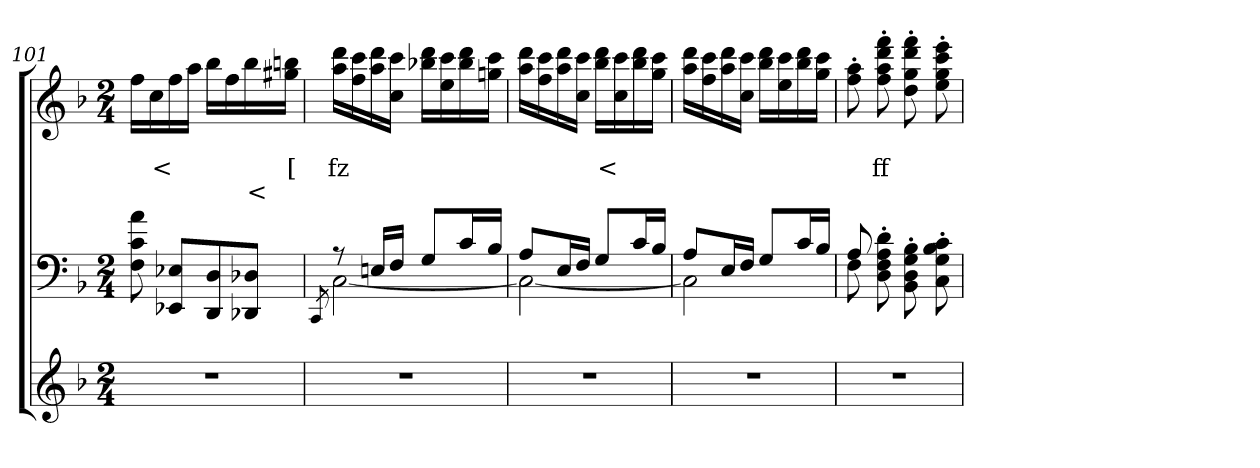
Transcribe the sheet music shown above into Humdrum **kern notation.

**kern	**kern	**kern	**text	**text	**text
*part3	*part2	*part1	*part1	*part1	*part1
*staff3	*staff2	*staff1	*staff1	*staff1	*staff1
*clefG2	*clefF4	*clefG2	*	*	*
*k[b-]	*k[b-]	*k[b-]	*	*	*
*M2/4	*M2/4	*M2/4	*	*	*
=101	=101	=101	=101	=101	=101
2r	8a 8c 8F	16ffLL	.	.	.
.	.	16cc	.	<	.
.	8E-X 8EE-XL	16ff	.	.	.
.	.	16aaJJ	.	.	.
.	8D 8DD	16bb-LL	.	.	.
.	.	16ff	.	.	.
.	8D-X 8DD-XJ	16bb-	.	.	<
.	.	16bbn 16gg#XJJ	.	[	.
=102	=102	=102	=102	=102	=102
*	*^	*	*	*	*
.	.	8qCC/	.	.	.	.
2r	8r	[2C	16ddd 16aaLL	.	fz	.
.	.	.	16ccc 16ff	.	.	.
.	16EnLL	.	16ddd 16aa	.	.	.
.	16FJJ	.	16ccc 16ccJJ	.	.	.
.	8GL	.	16ddd 16bb-XLL	.	.	.
.	.	.	16ccc 16ee	.	.	.
.	16cL	.	16ddd 16bb-	.	.	.
.	16B-JJ	.	16ccc 16ggnJJ	.	.	.
=103	=103	=103	=103	=103	=103	=103
2r	8AL	2C_	16ddd 16aaLL	.	.	.
.	.	.	16ccc 16ff	.	.	.
.	16E	.	16ddd 16aa	.	.	.
.	16FJJ	.	16ccc 16ccJJ	.	.	.
.	8GL	.	16ddd 16bb-LL	.	<	.
.	.	.	16ccc 16cc	.	.	.
.	16cL	.	16ddd 16bb-	.	.	.
.	16B-JJ	.	16ccc 16ggJJ	.	.	.
=104	=104	=104	=104	=104	=104	=104
2r	8AL	2C]	16ddd 16aaLL	.	.	.
.	.	.	16ccc 16ff	.	.	.
.	16E	.	16ddd 16aa	.	.	.
.	16FJJ	.	16ccc 16ccJJ	.	.	.
.	8GL	.	16ddd 16bb-LL	.	.	.
.	.	.	16ccc 16ee	.	.	.
.	16cL	.	16ddd 16bb-	.	.	.
.	16B-JJ	.	16ccc 16ggJJ	.	.	.
=105	=105	=105	=105	=105	=105	=105
2r	8A	8F	8aa'> 8ff'>	.	.	.
.	4.ryy	8d'> 8A'> 8F'> 8D'>	8fff'> 8ddd'> 8aa'> 8ff'>	.	ff	.
.	.	8B-'> 8G'> 8D'> 8BB-'>	8fff'> 8ddd'> 8gg'> 8dd'>	.	.	.
.	.	8c'> 8B-'> 8G'> 8C'>	8eee'> 8ccc'> 8gg'> 8ee'>	.	.	.
*	*v	*v	*	*	*	*
=	=	=	=	=	=
*-	*-	*-	*-	*-	*-
